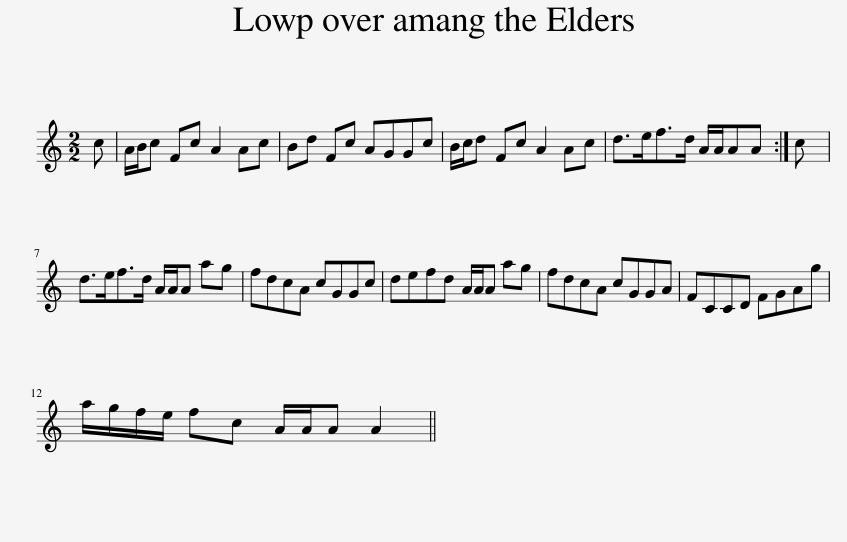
X:1
L:1/8
M:2/2
I:linebreak $
K:C
V:1 treble
V:1
 c | A/B/c Fc A2 Ac | Bd Fc AGGc | B/c/d Fc A2 Ac | d>ef>d A/A/AA :| %5
 c |$ d>ef>d A/A/A ag | fdcA cGGc | defd A/A/A ag | fdcA cGGA | %10
 FCCD FGAg |$ a/g/f/e/ fc A/A/A A2 || %12
